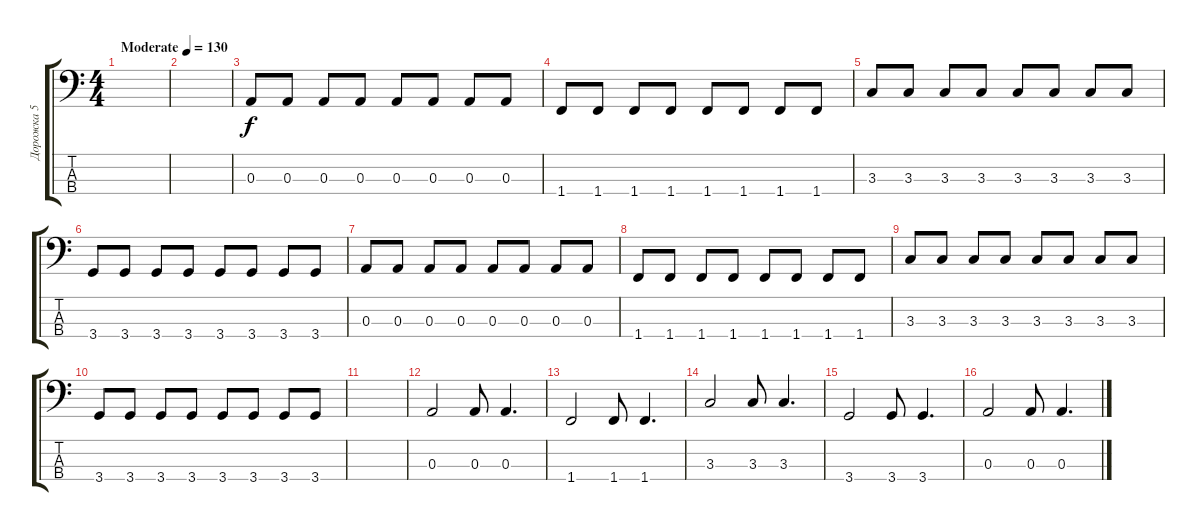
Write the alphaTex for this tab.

\track ("Дорожка 5" "Дорожка 5") {instrument electricbassfinger}
\staff {score tabs}
\tuning (G2 D2 A1 E1) {hide}
\ts (4 4)
\tempo (130 "Moderate")
\clef f4
\ks c
|
|
0.3.8 0.3.8 0.3.8 0.3.8 0.3.8 0.3.8 0.3.8 0.3.8 |
1.4.8 1.4.8 1.4.8 1.4.8 1.4.8 1.4.8 1.4.8 1.4.8 |
3.3.8 3.3.8 3.3.8 3.3.8 3.3.8 3.3.8 3.3.8 3.3.8 |
3.4.8 3.4.8 3.4.8 3.4.8 3.4.8 3.4.8 3.4.8 3.4.8 |
0.3.8 0.3.8 0.3.8 0.3.8 0.3.8 0.3.8 0.3.8 0.3.8 |
1.4.8 1.4.8 1.4.8 1.4.8 1.4.8 1.4.8 1.4.8 1.4.8 |
3.3.8 3.3.8 3.3.8 3.3.8 3.3.8 3.3.8 3.3.8 3.3.8 |
3.4.8 3.4.8 3.4.8 3.4.8 3.4.8 3.4.8 3.4.8 3.4.8 |
|
0.3.2 0.3.8 0.3.4{d} |
1.4.2 1.4.8 1.4.4{d} |
3.3.2 3.3.8 3.3.4{d} |
3.4.2 3.4.8 3.4.4{d} |
0.3.2 0.3.8 0.3.4{d}
